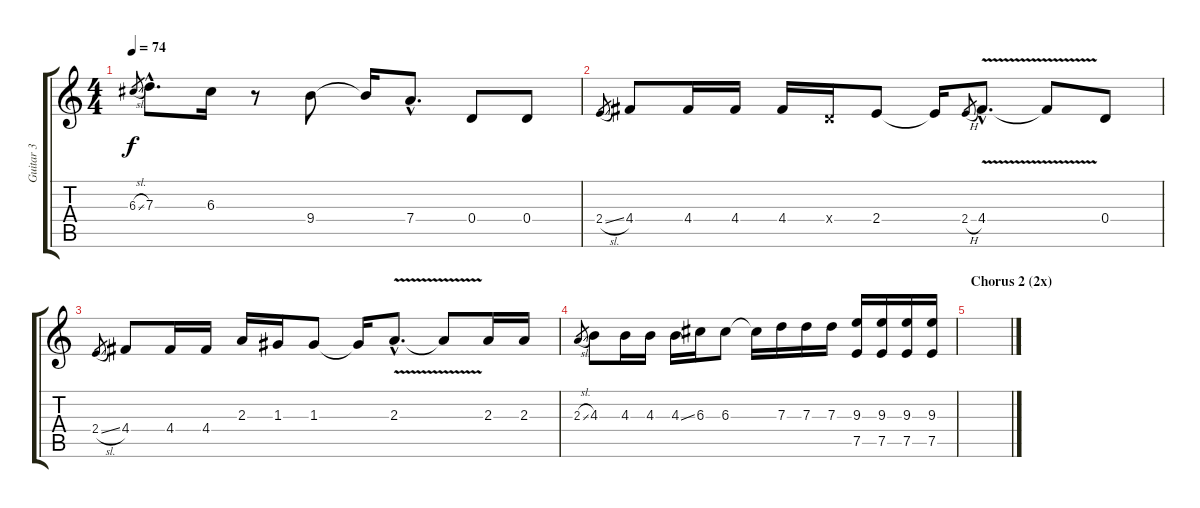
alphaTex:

\track ("Guitar 3" "Guitar 3") {instrument acousticguitarsteel}
\staff {score tabs}
\tuning (E4 B3 G3 D3 A2 E2) {hide}
\ts (4 4)
\tempo 74
\clef g2
\ks c
6.3{sl}.8{gr dy f} 7.3{hac}.8{d} 6.3.16 r.8 9.4.8 9.4{t}.16 7.4{hac}.8{d} 0.4.8 0.4.8 |
2.4{sl}.8{gr} 4.4.8 4.4.16 4.4.16 4.4.16 0.4{x}.16 2.4.8 2.4{t}.16 2.4{h}.8{gr} 4.4{v hac}.8{d} 4.4{v t}.8 0.4.8 |
2.4{sl}.8{gr} 4.4.8 4.4.16 4.4.16 2.3.16 1.3.16 1.3.8 1.3{t}.16 2.3{v hac}.8{d} 2.3{t}.8 2.3.16 2.3.16 |
2.3{sl}.8{gr} 4.3.8 4.3.16 4.3.16 4.3{ss}.16 6.3.16 6.3.8 6.3{t}.16 7.3.16 7.3.16 7.3.16 (9.3 7.5).16 (9.3 7.5).16 (9.3 7.5).16 (9.3 7.5).16 |
\section ("" "Chorus 2 (2x)")
